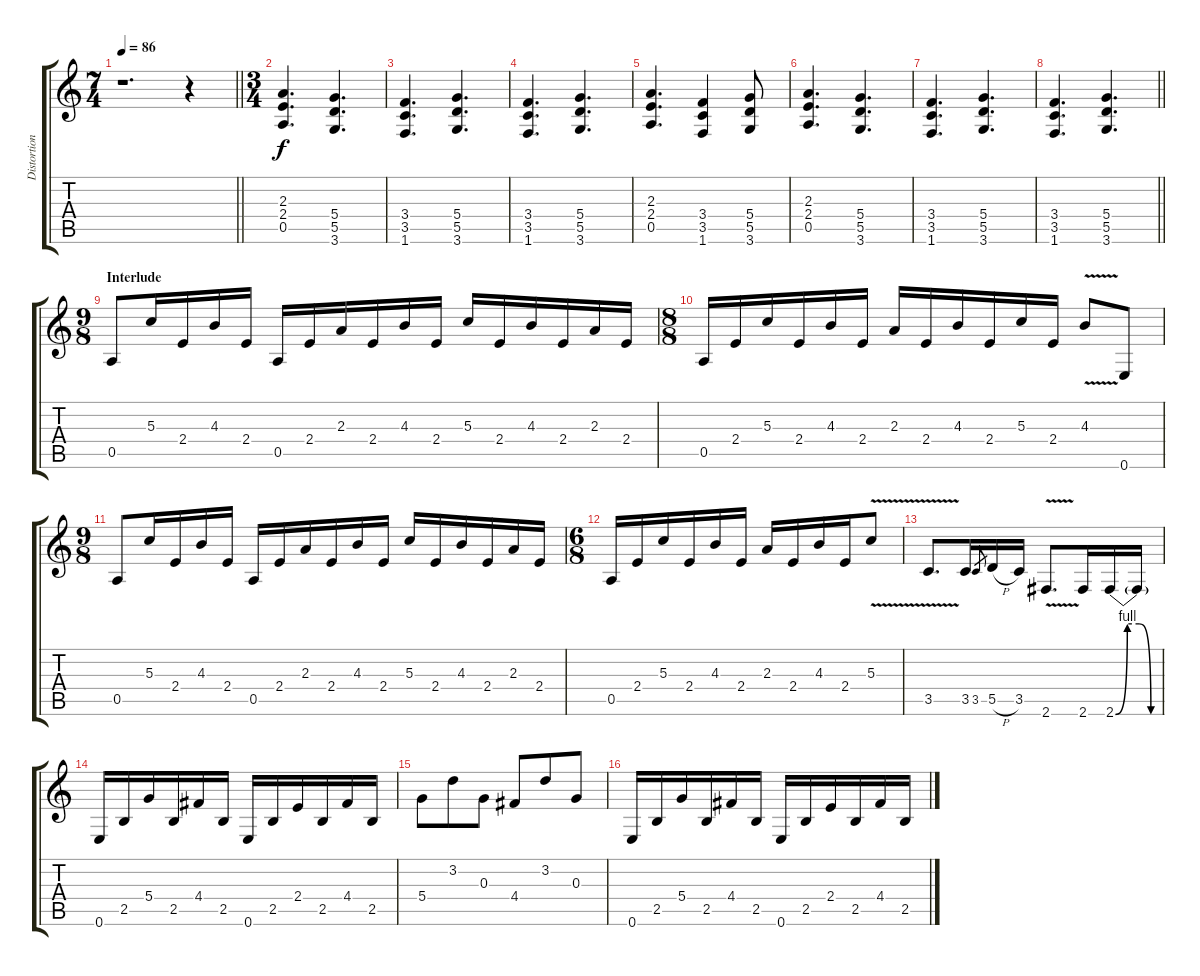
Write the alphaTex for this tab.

\track ("Distortion" "Distortion") {instrument distortionguitar}
\staff {score tabs}
\tuning (E4 B3 G3 D3 A2 E2) {hide}
\ts (7 4)
\tempo 86
\clef g2
\barLineRight lightlight
\ks c
r.1{d dy f} r.4 |
\ts (3 4)
(2.3 2.4 0.5).4{d volume 6} (5.4 5.5 3.6).4{d} |
(3.4 3.5 1.6).4{d} (5.4 5.5 3.6).4{d} |
(3.4 3.5 1.6).4{d} (5.4 5.5 3.6).4{d} |
(2.3 2.4 0.5).4{d} (3.4 3.5 1.6).4 (5.4 5.5 3.6).8 |
(2.3 2.4 0.5).4{d} (5.4 5.5 3.6).4{d} |
(3.4 3.5 1.6).4{d} (5.4 5.5 3.6).4{d} |
\barLineRight lightlight
(3.4 3.5 1.6).4{d} (5.4 5.5 3.6).4{d} |
\ts (9 8)
\section ("" "Interlude")
0.5.8{volume 12} 5.3.16 2.4.16 4.3.16 2.4.16 0.5.16 2.4.16 2.3.16 2.4.16 4.3.16 2.4.16 5.3.16 2.4.16 4.3.16 2.4.16 2.3.16 2.4.16 |
\ts (8 8)
0.5.16 2.4.16 5.3.16 2.4.16 4.3.16 2.4.16 2.3.16 2.4.16 4.3.16 2.4.16 5.3.16 2.4.16 4.3{v}.8 0.6.8 |
\ts (9 8)
0.5.8 5.3.16 2.4.16 4.3.16 2.4.16 0.5.16 2.4.16 2.3.16 2.4.16 4.3.16 2.4.16 5.3.16 2.4.16 4.3.16 2.4.16 2.3.16 2.4.16 |
\ts (6 8)
0.5.16 2.4.16 5.3.16 2.4.16 4.3.16 2.4.16 2.3.16 2.4.16 4.3.16 2.4.16 5.3{v}.8 |
3.5{v}.8{d} 3.5.16 3.5.8{gr} 5.5{h}.16 3.5.16 2.6{v}.8{d} 2.6.16 2.6{be (custom 0 0 15 4 30 4 45 0 60 0)}.16 2.6{t}.16 |
0.6.16 2.5.16 5.4.16 2.5.16 4.4.16 2.5.16 0.6.16 2.5.16 2.4.16 2.5.16 4.4.16 2.5.16 |
5.4.8 3.2.8 0.3.8 4.4.8 3.2.8 0.3.8 |
0.6.16 2.5.16 5.4.16 2.5.16 4.4.16 2.5.16 0.6.16 2.5.16 2.4.16 2.5.16 4.4.16 2.5.16
